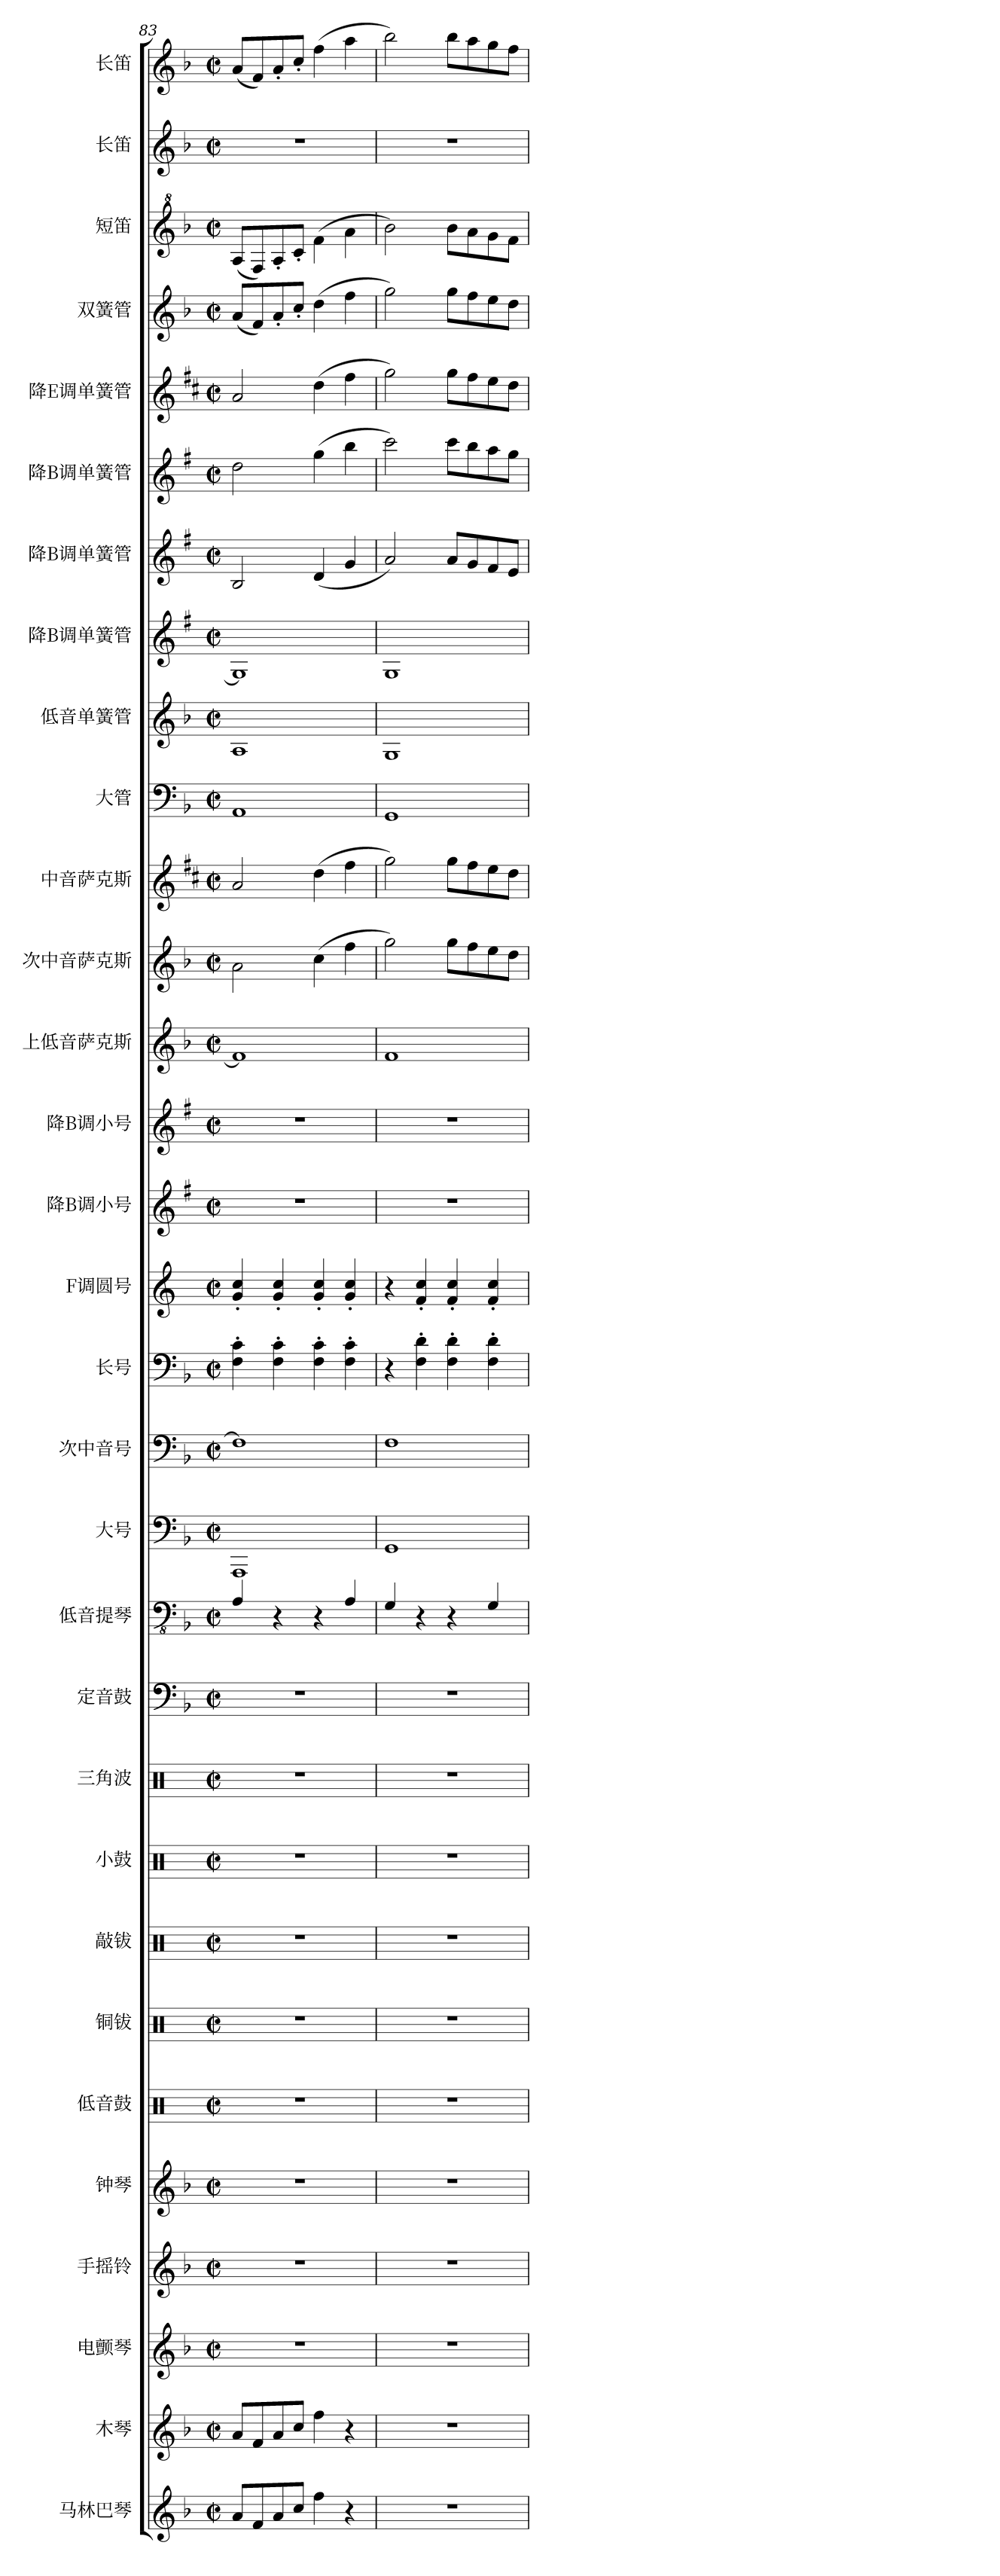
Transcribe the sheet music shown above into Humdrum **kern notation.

**kern	**kern	**kern	**kern	**kern	**kern	**kern	**kern	**kern	**kern	**kern	**kern	**kern	**kern	**kern	**kern	**kern	**kern	**kern	**kern	**kern	**kern	**kern	**kern	**kern	**kern	**kern	**kern	**kern	**kern	**kern
*part31	*part30	*part29	*part28	*part27	*part26	*part25	*part24	*part23	*part22	*part21	*part20	*part19	*part18	*part17	*part16	*part15	*part14	*part13	*part12	*part11	*part10	*part9	*part8	*part7	*part6	*part5	*part4	*part3	*part2	*part1
*staff31	*staff30	*staff29	*staff28	*staff27	*staff26	*staff25	*staff24	*staff23	*staff22	*staff21	*staff20	*staff19	*staff18	*staff17	*staff16	*staff15	*staff14	*staff13	*staff12	*staff11	*staff10	*staff9	*staff8	*staff7	*staff6	*staff5	*staff4	*staff3	*staff2	*staff1
*I"马林巴琴	*I"木琴	*I"电颤琴	*I"手摇铃	*I"钟琴	*I"低音鼓	*I"铜钹	*I"敲钹	*I"小鼓	*I"三角波	*I"定音鼓	*I"低音提琴	*I"大号	*I"次中音号	*I"长号	*I"F调圆号	*I"降B调小号	*I"降B调小号	*I"上低音萨克斯	*I"次中音萨克斯	*I"中音萨克斯	*I"大管	*I"低音单簧管	*I"降B调单簧管	*I"降B调单簧管	*I"降B调单簧管	*I"降E调单簧管	*I"双簧管	*I"短笛	*I"长笛	*I"长笛
*clefG2	*clefG2	*clefG2	*clefG2	*clefG2	*clefX	*clefX	*clefX	*clefX	*clefX	*clefF4	*clefFv4	*clefF4	*clefF4	*clefF4	*clefG2	*clefG2	*clefG2	*clefG2	*clefG2	*clefG2	*clefF4	*clefG2	*clefG2	*clefG2	*clefG2	*clefG2	*clefG2	*clefG^2	*clefG2	*clefG2
*	*ITrd-7c-12	*	*	*ITrd-14c-24	*	*	*	*	*	*	*ITrd7c12	*	*	*	*ITrd4c7	*ITrd1c2	*ITrd1c2	*ITrd12c21	*ITrd8c14	*ITrd5c9	*	*ITrd8c14	*ITrd1c2	*ITrd1c2	*ITrd1c2	*ITrd-2c-3	*	*ITrd-7c-12	*	*
*k[b-]	*k[b-]	*k[b-]	*k[b-]	*k[b-]	*k[]	*k[]	*k[]	*k[]	*k[]	*k[b-]	*k[b-]	*k[b-]	*k[b-]	*k[b-]	*k[b-]	*k[b-]	*k[b-]	*k[b-]	*k[b-]	*k[b-]	*k[b-]	*k[b-]	*k[b-]	*k[b-]	*k[b-]	*k[b-]	*k[b-]	*k[b-]	*k[b-]	*k[b-]
*M2/2	*M2/2	*M2/2	*M2/2	*M2/2	*M2/2	*M2/2	*M2/2	*M2/2	*M2/2	*M2/2	*M2/2	*M2/2	*M2/2	*M2/2	*M2/2	*M2/2	*M2/2	*M2/2	*M2/2	*M2/2	*M2/2	*M2/2	*M2/2	*M2/2	*M2/2	*M2/2	*M2/2	*M2/2	*M2/2	*M2/2
*met(c|)	*met(c|)	*met(c|)	*met(c|)	*met(c|)	*met(c|)	*met(c|)	*met(c|)	*met(c|)	*met(c|)	*met(c|)	*met(c|)	*met(c|)	*met(c|)	*met(c|)	*met(c|)	*met(c|)	*met(c|)	*met(c|)	*met(c|)	*met(c|)	*met(c|)	*met(c|)	*met(c|)	*met(c|)	*met(c|)	*met(c|)	*met(c|)	*met(c|)	*met(c|)	*met(c|)
=83	=83	=83	=83	=83	=83	=83	=83	=83	=83	=83	=83	=83	=83	=83	=83	=83	=83	=83	=83	=83	=83	=83	=83	=83	=83	=83	=83	=83	=83	=83
8a/L	8aa/L	1r	1r	1r	1r	1r	1r	1r	1r	1r	4AAA/	1AAA	1F]	4F\' 4c\'	4c/' 4f/'	1r	1r	1F]	2A\	2c/	1AA	1AA	1F]	2A/	2cc\	2cc/	(8a/L	(8aa/L	1r	(8a/L
8f/	8ff/	.	.	.	.	.	.	.	.	.	.	.	.	.	.	.	.	.	.	.	.	.	.	.	.	.	8f/)	8ff/)	.	8f/)
8a/	8aa/	.	.	.	.	.	.	.	.	.	4r	.	.	4F\' 4c\'	4c/' 4f/'	.	.	.	.	.	.	.	.	.	.	.	8a'/	8aa'/	.	8a'/
8cc/J	8ccc/J	.	.	.	.	.	.	.	.	.	.	.	.	.	.	.	.	.	.	.	.	.	.	.	.	.	8cc'/J	8ccc'/J	.	8cc'/J
4ff\	4fff\	.	.	.	.	.	.	.	.	.	4r	.	.	4F\' 4c\'	4c/' 4f/'	.	.	.	(4c\	(4f\	.	.	.	(4c/	(4ff\	(4ff\	(4dd\	(4fff\	.	(4ff\
4r	4r	.	.	.	.	.	.	.	.	.	4AAA/	.	.	4F\' 4c\'	4c/' 4f/'	.	.	.	4f\	4a\	.	.	.	4f/	4aa\	4aa\	4ff\	4aaa\	.	4aa\
=84	=84	=84	=84	=84	=84	=84	=84	=84	=84	=84	=84	=84	=84	=84	=84	=84	=84	=84	=84	=84	=84	=84	=84	=84	=84	=84	=84	=84	=84	=84
1r	1r	1r	1r	1r	1r	1r	1r	1r	1r	1r	4GGG/	1GG	1F	4r	4r	1r	1r	1F	2g\)	2b-\)	1GG	1GG	1F	2g/)	2bb-\)	2bb-\)	2gg\)	2bbb-\)	1r	2bb-\)
.	.	.	.	.	.	.	.	.	.	.	4r	.	.	4F\' 4d\'	4B-/' 4f/'	.	.	.	.	.	.	.	.	.	.	.	.	.	.	.
.	.	.	.	.	.	.	.	.	.	.	4r	.	.	4F\' 4d\'	4B-/' 4f/'	.	.	.	8g\L	8b-\L	.	.	.	8g/L	8bb-\L	8bb-\L	8gg\L	8bbb-\L	.	8bb-\L
.	.	.	.	.	.	.	.	.	.	.	.	.	.	.	.	.	.	.	8f\	8a\	.	.	.	8f/	8aa\	8aa\	8ff\	8aaa\	.	8aa\
.	.	.	.	.	.	.	.	.	.	.	4GGG/	.	.	4F\' 4d\'	4B-/' 4f/'	.	.	.	8e\	8g\	.	.	.	8e/	8gg\	8gg\	8ee\	8ggg\	.	8gg\
.	.	.	.	.	.	.	.	.	.	.	.	.	.	.	.	.	.	.	8d\J	8f\J	.	.	.	8d/J	8ff\J	8ff\J	8dd\J	8fff\J	.	8ff\J
=	=	=	=	=	=	=	=	=	=	=	=	=	=	=	=	=	=	=	=	=	=	=	=	=	=	=	=	=	=	=
*-	*-	*-	*-	*-	*-	*-	*-	*-	*-	*-	*-	*-	*-	*-	*-	*-	*-	*-	*-	*-	*-	*-	*-	*-	*-	*-	*-	*-	*-	*-
